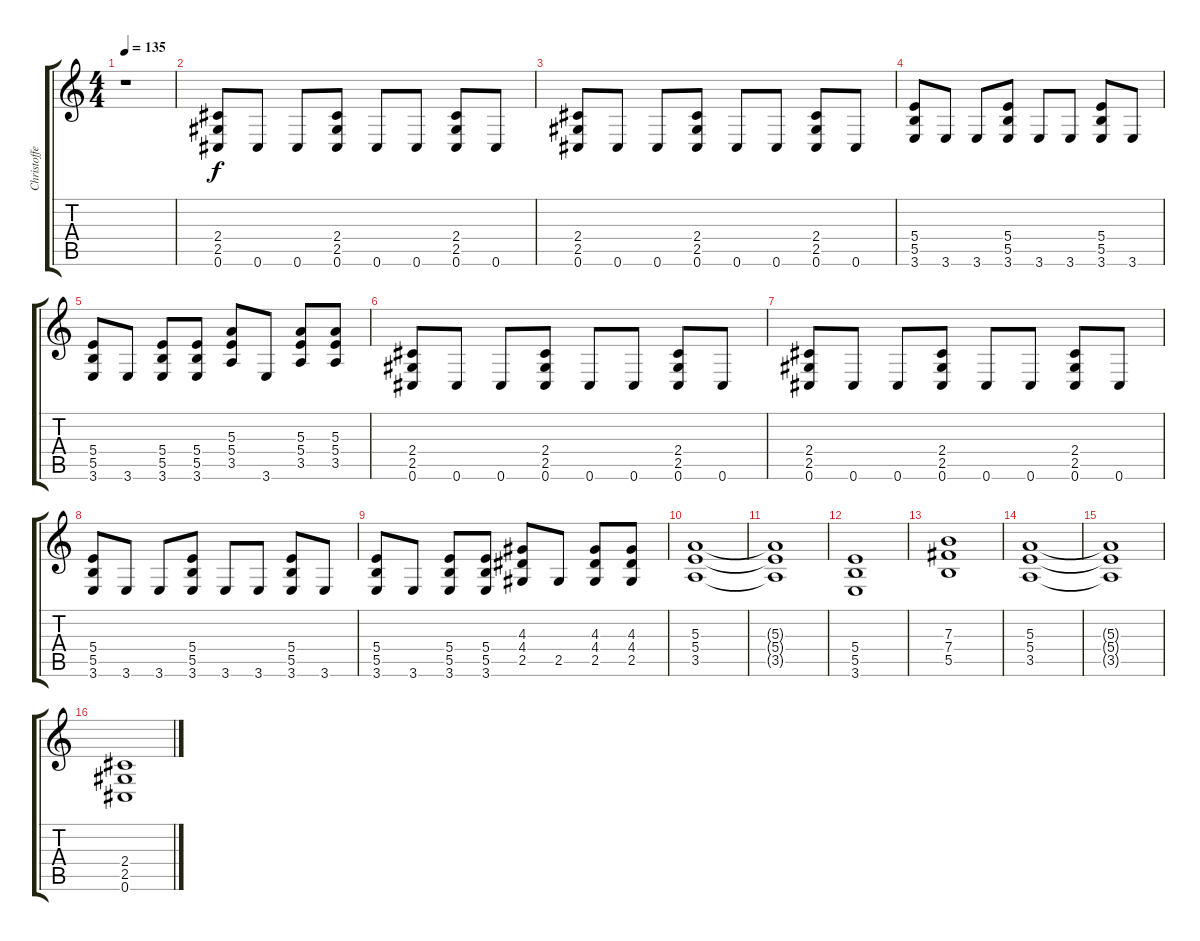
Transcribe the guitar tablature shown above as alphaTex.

\track ("Christoffer Johnsson" "Christoffe") {instrument distortionguitar}
\staff {score tabs}
\tuning (Db4 Ab3 E3 B2 Gb2 Db2) {hide}
\ts (4 4)
\tempo 135
\clef g2
\ks c
r.1{dy f} |
(2.4 2.5 0.6).8{volume 14} 0.6.8 0.6.8 (2.4 2.5 0.6).8 0.6.8 0.6.8 (2.4 2.5 0.6).8 0.6.8 |
(2.4 2.5 0.6).8 0.6.8 0.6.8 (2.4 2.5 0.6).8 0.6.8 0.6.8 (2.4 2.5 0.6).8 0.6.8 |
(5.4 5.5 3.6).8 3.6.8 3.6.8 (5.4 5.5 3.6).8 3.6.8 3.6.8 (5.4 5.5 3.6).8 3.6.8 |
(5.4 5.5 3.6).8 3.6.8 (5.4 5.5 3.6).8 (5.4 5.5 3.6).8 (5.3 5.4 3.5).8 3.6.8 (5.3 5.4 3.5).8 (5.3 5.4 3.5).8 |
(2.4 2.5 0.6).8 0.6.8 0.6.8 (2.4 2.5 0.6).8 0.6.8 0.6.8 (2.4 2.5 0.6).8 0.6.8 |
(2.4 2.5 0.6).8 0.6.8 0.6.8 (2.4 2.5 0.6).8 0.6.8 0.6.8 (2.4 2.5 0.6).8 0.6.8 |
(5.4 5.5 3.6).8 3.6.8 3.6.8 (5.4 5.5 3.6).8 3.6.8 3.6.8 (5.4 5.5 3.6).8 3.6.8 |
(5.4 5.5 3.6).8 3.6.8 (5.4 5.5 3.6).8 (5.4 5.5 3.6).8 (4.3 4.4 2.5).8 2.5.8 (4.3 4.4 2.5).8 (4.3 4.4 2.5).8 |
(5.3 5.4 3.5).1 |
(5.3{t} 5.4{t} 3.5{t}).1 |
(5.4 5.5 3.6).1 |
(7.3 7.4 5.5).1 |
(5.3 5.4 3.5).1 |
(5.3{t} 5.4{t} 3.5{t}).1 |
(2.4 2.5 0.6).1
